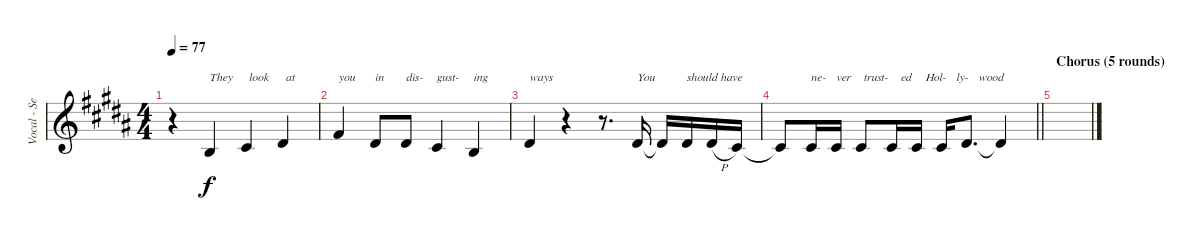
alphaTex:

\track ("Vocal - Serj" "Vocal - Se") {instrument tuba}
\staff {score}
\tuning (D4 Bb3 Gb3 Db3 Ab2 Eb2) {hide}
\ts (4 4)
\tempo 77
\clef g2
\ks g#minor
r.4{dy f} 5.3.4{txt "They"} 7.3.4{txt " look"} 5.2.4{txt " at"} |
8.2.4{txt "you"} 5.2.8{txt "in"} 5.2.8{txt "dis-"} 7.3.4{txt "gust-"} 5.3.4{txt "ing"} |
5.2.4{txt "ways"} r.4 r.8{d} 5.2.16{txt "You"} 5.2{t}.16 5.2.16{txt "should have"} 5.2{h}.16 3.2.16 |
\barLineRight lightlight
3.2{t}.8 3.2.16{txt "ne-"} 3.2.16{txt "ver"} 3.2.8{txt " trust-"} 3.2.16{txt "   ed"} 3.2.16{txt "   Hol-"} 3.2.16{txt "     ly-"} 5.2.8{d txt "    wood"} 5.2{t}.4 |
\section ("" "Chorus (5 rounds)")
